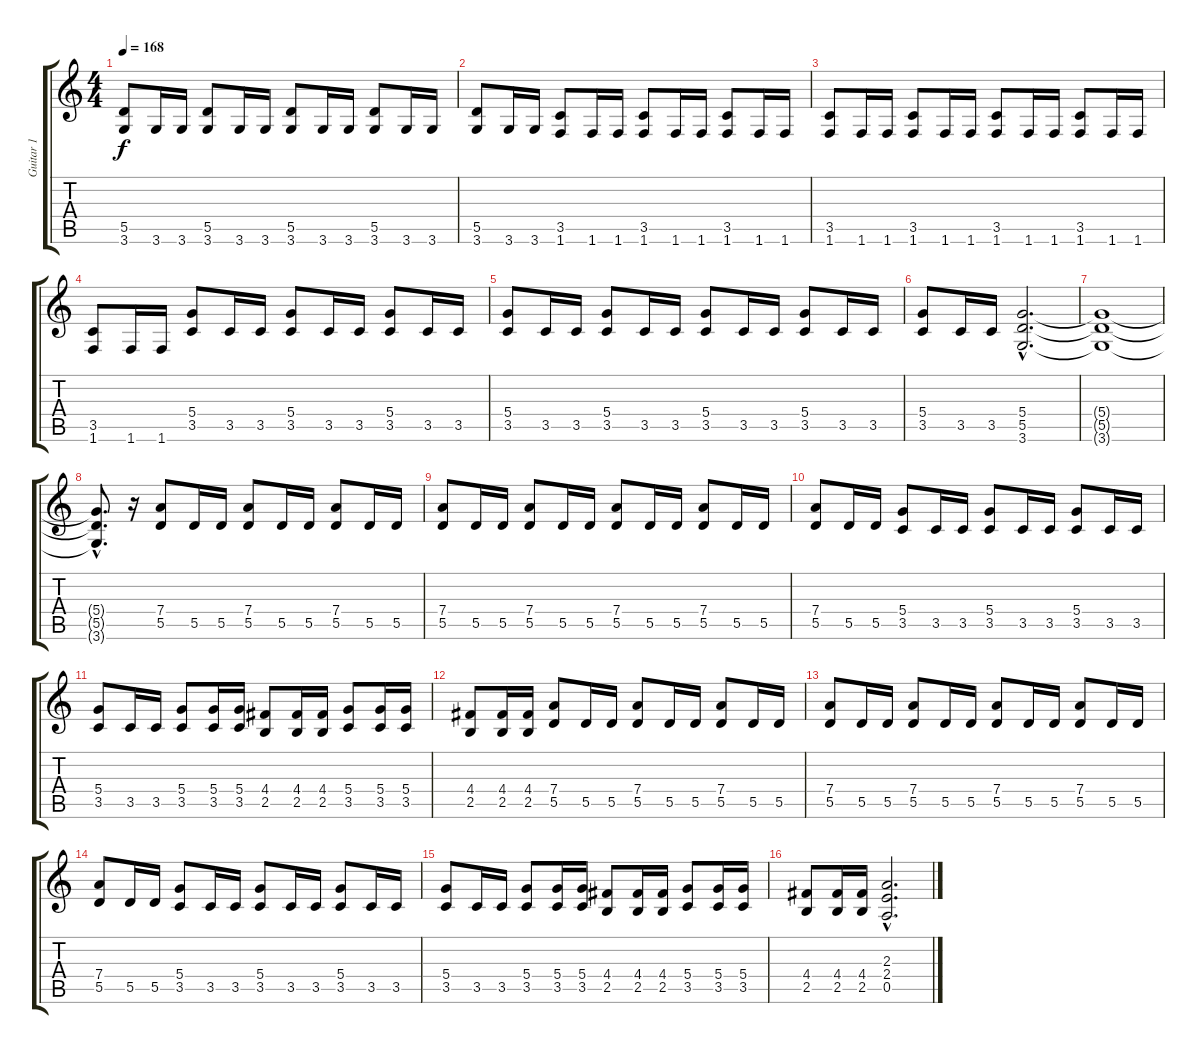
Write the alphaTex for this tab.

\track ("Guitar 1" "Guitar 1") {instrument distortionguitar}
\staff {score tabs}
\tuning (E4 B3 G3 D3 A2 E2) {hide}
\ts (4 4)
\tempo 168
\clef g2
\ks c
(5.5 3.6).8{dy f} 3.6.16 3.6.16 (5.5 3.6).8 3.6.16 3.6.16 (5.5 3.6).8 3.6.16 3.6.16 (5.5 3.6).8 3.6.16 3.6.16 |
(5.5 3.6).8 3.6.16 3.6.16 (3.5 1.6).8 1.6.16 1.6.16 (3.5 1.6).8 1.6.16 1.6.16 (3.5 1.6).8 1.6.16 1.6.16 |
(3.5 1.6).8 1.6.16 1.6.16 (3.5 1.6).8 1.6.16 1.6.16 (3.5 1.6).8 1.6.16 1.6.16 (3.5 1.6).8 1.6.16 1.6.16 |
(3.5 1.6).8 1.6.16 1.6.16 (5.4 3.5).8 3.5.16 3.5.16 (5.4 3.5).8 3.5.16 3.5.16 (5.4 3.5).8 3.5.16 3.5.16 |
(5.4 3.5).8 3.5.16 3.5.16 (5.4 3.5).8 3.5.16 3.5.16 (5.4 3.5).8 3.5.16 3.5.16 (5.4 3.5).8 3.5.16 3.5.16 |
(5.4 3.5).8 3.5.16 3.5.16 (5.4{hac} 5.5{hac} 3.6{hac}).2{d} |
(5.4{t} 5.5{t} 3.6{t}).1 |
(5.4{hac t} 5.5{hac t} 3.6{hac t}).8{d} r.16 (7.4 5.5).8 5.5.16 5.5.16 (7.4 5.5).8 5.5.16 5.5.16 (7.4 5.5).8 5.5.16 5.5.16 |
(7.4 5.5).8 5.5.16 5.5.16 (7.4 5.5).8 5.5.16 5.5.16 (7.4 5.5).8 5.5.16 5.5.16 (7.4 5.5).8 5.5.16 5.5.16 |
(7.4 5.5).8 5.5.16 5.5.16 (5.4 3.5).8 3.5.16 3.5.16 (5.4 3.5).8 3.5.16 3.5.16 (5.4 3.5).8 3.5.16 3.5.16 |
(5.4 3.5).8 3.5.16 3.5.16 (5.4 3.5).8 (5.4 3.5).16 (5.4 3.5).16 (4.4 2.5).8 (4.4 2.5).16 (4.4 2.5).16 (5.4 3.5).8 (5.4 3.5).16 (5.4 3.5).16 |
(4.4 2.5).8 (4.4 2.5).16 (4.4 2.5).16 (7.4 5.5).8 5.5.16 5.5.16 (7.4 5.5).8 5.5.16 5.5.16 (7.4 5.5).8 5.5.16 5.5.16 |
(7.4 5.5).8 5.5.16 5.5.16 (7.4 5.5).8 5.5.16 5.5.16 (7.4 5.5).8 5.5.16 5.5.16 (7.4 5.5).8 5.5.16 5.5.16 |
(7.4 5.5).8 5.5.16 5.5.16 (5.4 3.5).8 3.5.16 3.5.16 (5.4 3.5).8 3.5.16 3.5.16 (5.4 3.5).8 3.5.16 3.5.16 |
(5.4 3.5).8 3.5.16 3.5.16 (5.4 3.5).8 (5.4 3.5).16 (5.4 3.5).16 (4.4 2.5).8 (4.4 2.5).16 (4.4 2.5).16 (5.4 3.5).8 (5.4 3.5).16 (5.4 3.5).16 |
(4.4 2.5).8 (4.4 2.5).16 (4.4 2.5).16 (2.3{hac} 2.4{hac} 0.5{hac}).2{d}
